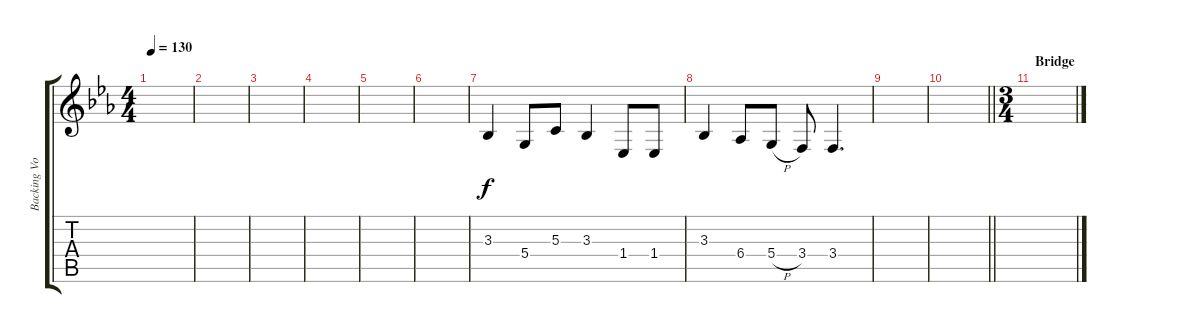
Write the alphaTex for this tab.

\track ("Backing Vocals" "Backing Vo") {instrument tenorsax}
\staff {score tabs}
\tuning (E4 B3 G3 D3 A2 E2) {hide}
\ts (4 4)
\tempo 130
\clef g2
\ks eb
|
|
|
|
|
|
3.3.4 5.4.8 5.3.8 3.3.4 1.4.8 1.4.8 |
3.3.4 6.4.8 5.4{h}.8 3.4.8 3.4.4{d} |
|
\barLineRight lightlight
|
\ts (3 4)
\section ("" "Bridge")
